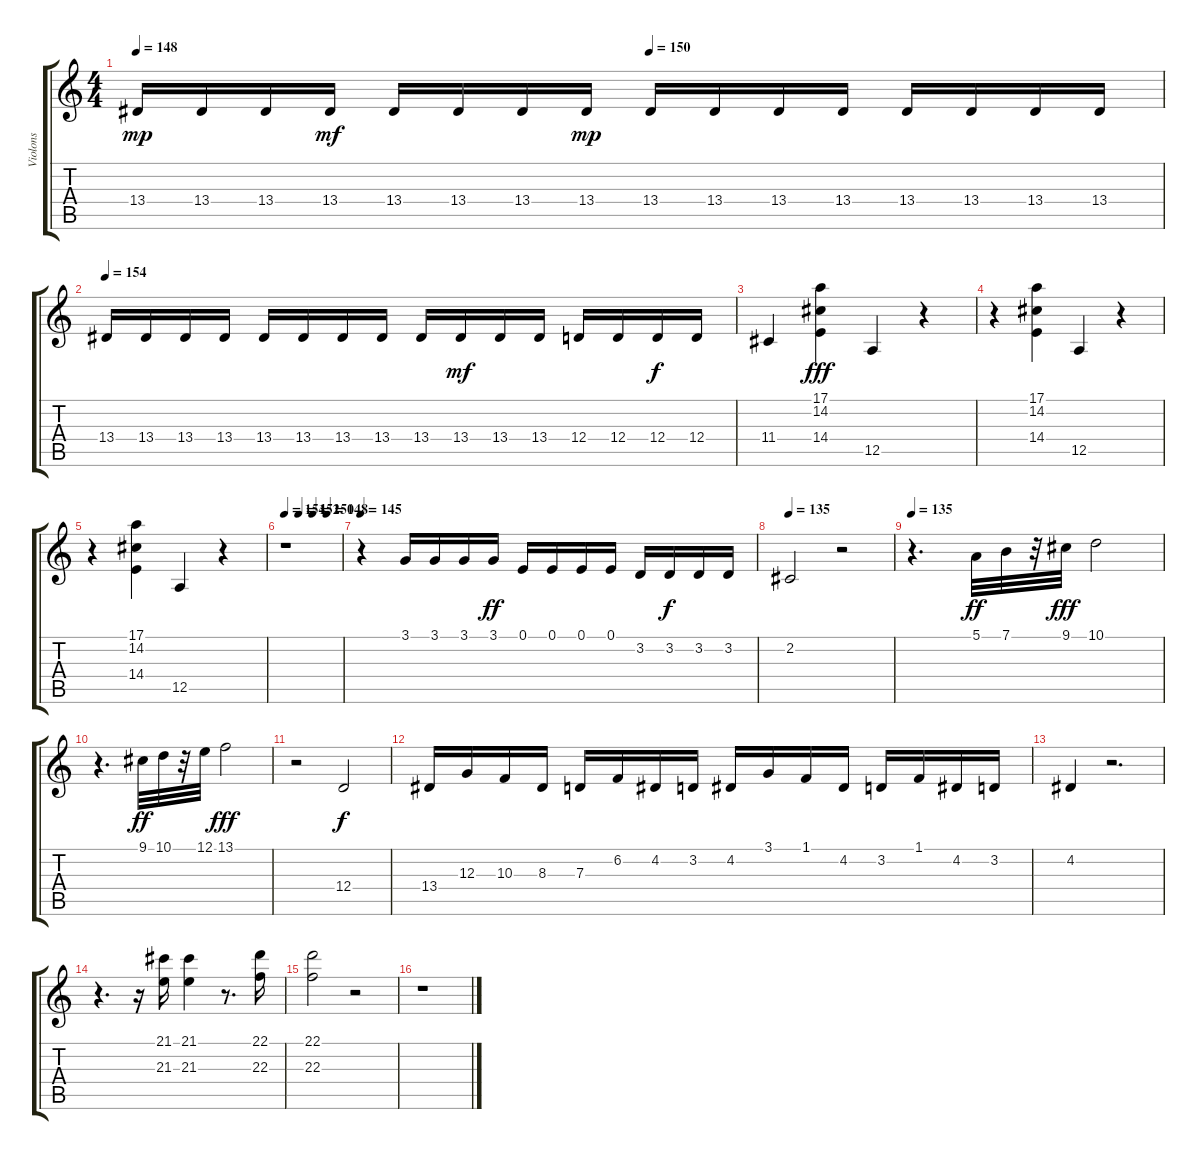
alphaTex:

\track ("Violons" "Violons") {instrument violin}
\staff {score tabs}
\tuning (E4 B3 G3 D3 A2 E2) {hide}
\ts (4 4)
\tempo 148
\tempo (150 0.5)
\clef g2
\ks c
13.4.16{dy mp} 13.4.16 13.4.16 13.4.16{dy mf} 13.4.16 13.4.16 13.4.16 13.4.16{dy mp} 13.4.16 13.4.16 13.4.16 13.4.16 13.4.16 13.4.16 13.4.16 13.4.16 |
\tempo 154
13.4.16 13.4.16 13.4.16 13.4.16 13.4.16 13.4.16 13.4.16 13.4.16 13.4.16 13.4.16{dy mf} 13.4.16 13.4.16 12.4.16 12.4.16 12.4.16{dy f} 12.4.16 |
11.4.4 (17.1 14.2 14.4).4{dy fff} 12.5.4 r.4 |
r.4 (17.1 14.2 14.4).4 12.5.4 r.4 |
r.4 (17.1 14.2 14.4).4 12.5.4 r.4 |
\tempo 154
\tempo (152 0.25)
\tempo (150 0.5)
\tempo (148 0.75)
r.1 |
\tempo 145
r.4 3.1.16 3.1.16 3.1.16 3.1.16{dy ff} 0.1.16 0.1.16 0.1.16 0.1.16 3.2.16 3.2.16{dy f} 3.2.16 3.2.16 |
\tempo 135
2.2.2 r.2 |
\tempo 135
r.4{d} 5.1.32{dy ff} 7.1.32 r.32 9.1.32{dy fff} 10.1.2 |
r.4{d} 9.1.32{dy ff} 10.1.32 r.32 12.1.32 13.1.2{dy fff} |
r.2 12.4.2{dy f} |
13.4.16 12.3.16 10.3.16 8.3.16 7.3.16 6.2.16 4.2.16 3.2.16 4.2.16 3.1.16 1.1.16 4.2.16 3.2.16 1.1.16 4.2.16 3.2.16 |
4.2.4 r.2{d} |
r.4{d} r.16 (21.1 21.3).16 (21.1 21.3).4 r.8{d} (22.1 22.3).16 |
(22.1 22.3).2 r.2 |
r.1
